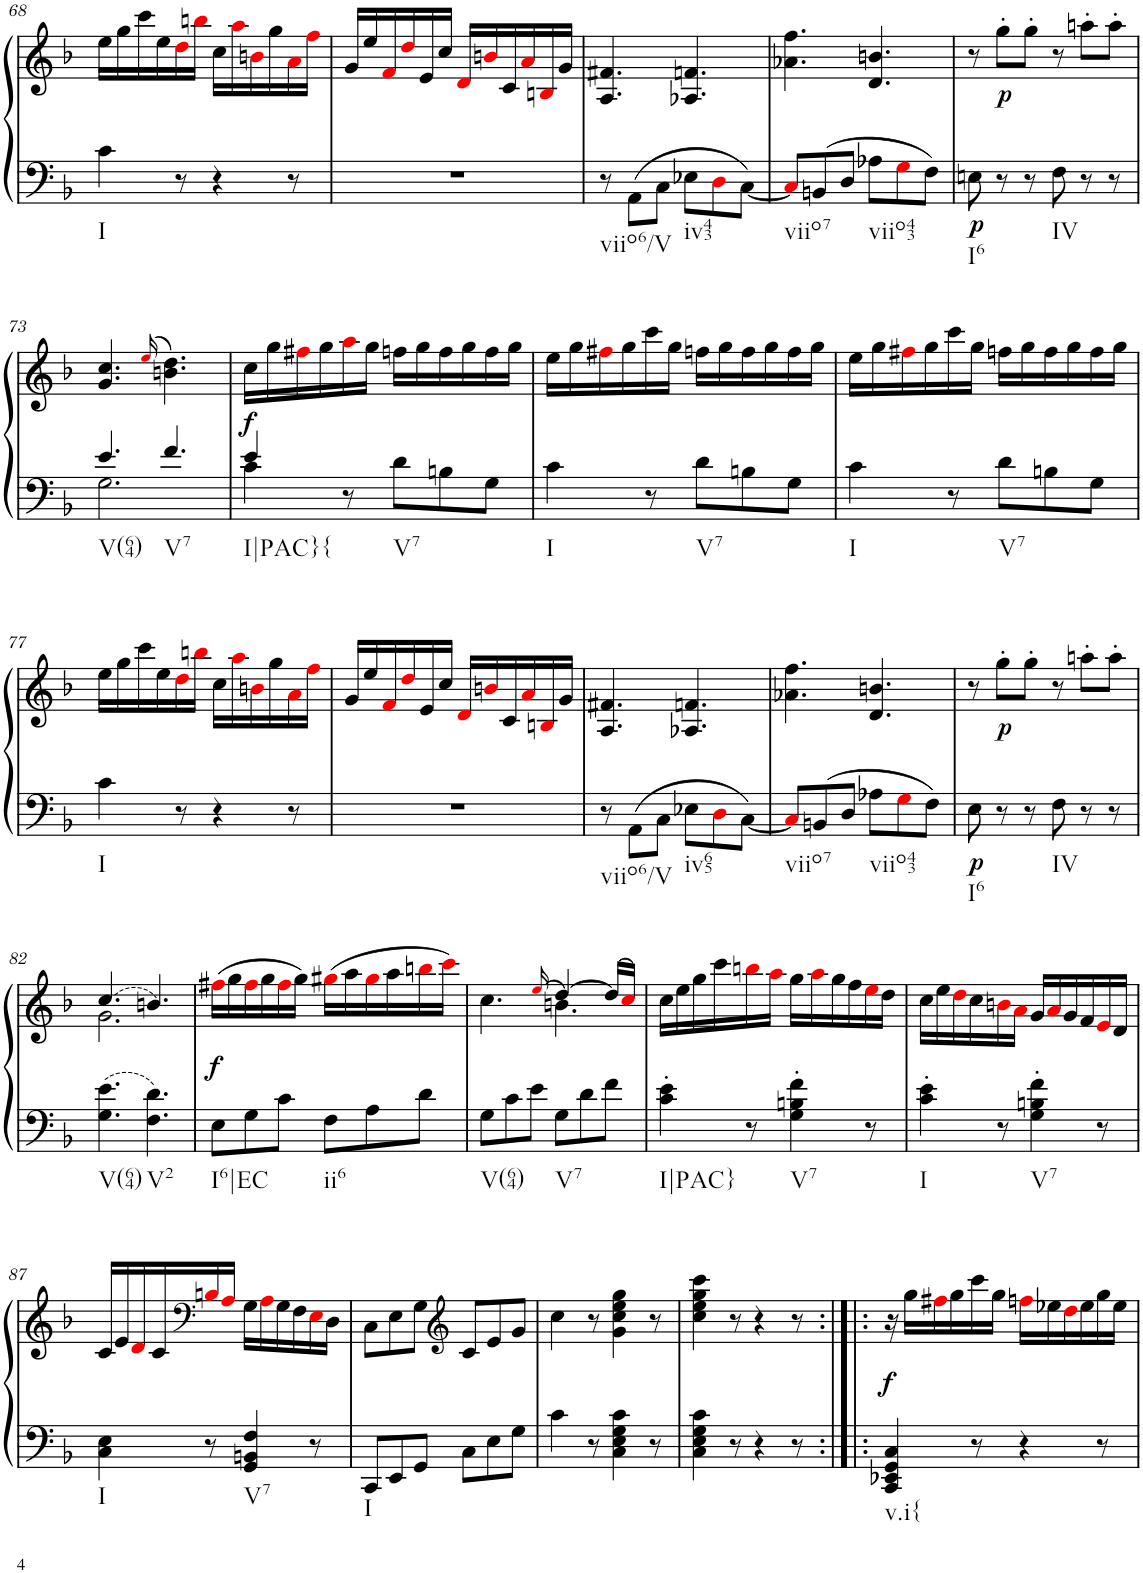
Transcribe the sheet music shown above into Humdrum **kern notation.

**kern	**kern	**dynam
*part1	*part1	*part1
*staff2	*staff1	*staff1/2
*I"Piano, Piano right	*	*
*I'Pno.	*	*
!!LO:PB:g=z
*clefF4	*clefG2	*
*k[b-]	*k[b-]	*
*M6/8	*M6/8	*
=68	=68	=68
!LO:TX:b:t=I	!	!
4c\	16ee\LL	.
.	16gg\	.
.	16ccc\	.
.	16ee\	.
8r	16ddi\	.
.	16bbni\JJ	.
4r	16cc\LL	.
.	16aai\	.
.	16bni\	.
.	16gg\	.
8r	16ai\	.
.	16ffi\JJ	.
=69	=69	=69
2.r	16g/LL	.
.	16ee/	.
.	16fi/	.
.	16ddi/	.
.	16e/	.
.	16cc/JJ	.
.	16di/LL	.
.	16bni/	.
.	16c/	.
.	16ai/	.
.	16Bni/	.
.	16g/JJ	.
=70	=70	=70
!LO:TX:b:t=viio6/V	!	!
8r	4.A/ 4.f#X/	.
8AA\L	.	.
8C\J	.	.
!LO:TX:b:t=iv43	!	!
8E-X\L	4.A-X/ 4.fn/	.
8Di\	.	.
[<8C\J	.	.
=71	=71	=71
!LO:TX:b:t=viio7	!	!
8Ci/L]	4.a-X\ 4.ff\	.
8BBn/	.	.
8D/J	.	.
!LO:TX:b:t=viio43	!	!
8A-X\L	4.d/ 4.bn/	.
8Gi\	.	.
8F\J	.	.
=72	=72	=72
!LO:TX:b:t=I6	!	!
!	!	!LO:DY:b=2
8En\	8r	p
!	!	!LO:DY:b
8r	8gg'\L	p
8r	8gg'\J	.
!LO:TX:b:t=IV	!	!
8F\	8r	.
8r	8aan'\L	.
8r	8aa'\J	.
!!LO:LB:g=z
=73	=73	=73
*^	*	*
!LO:TX:b:t=V(64)	!	!	!
4.e/	2.G\	4.g/ 4.cc/	.
.	.	(>16qeei/	.
!LO:TX:b:t=V7	!	!	!
4.f/	.	4.bn\ 4.dd\)	.
=74	=74	=74	=74
!LO:TX:b:t=I|PAC}{	!	!	!
!	!	!	!LO:DY:b
4e/	4c\	16cc\LL	f
.	.	16gg\	.
.	.	16ff#Xi\	.
.	.	16gg\	.
8r	2ryy	16aai\	.
.	.	16gg\JJ	.
!LO:TX:b:t=V7	!	!	!
8d\L	.	16ffn\LL	.
.	.	16gg\	.
8Bn\	.	16ff\	.
.	.	16gg\	.
8G\J	.	16ff\	.
.	.	16gg\JJ	.
*v	*v	*	*
=75	=75	=75
!LO:TX:b:t=I	!	!
4c\	16ee\LL	.
.	16gg\	.
.	16ff#Xi\	.
.	16gg\	.
8r	16ccc\	.
.	16gg\JJ	.
!LO:TX:b:t=V7	!	!
8d\L	16ffn\LL	.
.	16gg\	.
8Bn\	16ff\	.
.	16gg\	.
8G\J	16ff\	.
.	16gg\JJ	.
=76	=76	=76
!LO:TX:b:t=I	!	!
4c\	16ee\LL	.
.	16gg\	.
.	16ff#Xi\	.
.	16gg\	.
8r	16ccc\	.
.	16gg\JJ	.
!LO:TX:b:t=V7	!	!
8d\L	16ffn\LL	.
.	16gg\	.
8Bn\	16ff\	.
.	16gg\	.
8G\J	16ff\	.
.	16gg\JJ	.
!!LO:LB:g=z
=77	=77	=77
!LO:TX:b:t=I	!	!
4c\	16ee\LL	.
.	16gg\	.
.	16ccc\	.
.	16ee\	.
8r	16ddi\	.
.	16bbni\JJ	.
4r	16cc\LL	.
.	16aai\	.
.	16bni\	.
.	16gg\	.
8r	16ai\	.
.	16ffi\JJ	.
=78	=78	=78
2.r	16g/LL	.
.	16ee/	.
.	16fi/	.
.	16ddi/	.
.	16e/	.
.	16cc/JJ	.
.	16di/LL	.
.	16bni/	.
.	16c/	.
.	16ai/	.
.	16Bni/	.
.	16g/JJ	.
=79	=79	=79
!LO:TX:b:t=viio6/V	!	!
8r	4.A/ 4.f#X/	.
8AA\L	.	.
8C\J	.	.
!LO:TX:b:t=iv65	!	!
8E-X\L	4.A-X/ 4.fn/	.
8Di\	.	.
[<8C\J	.	.
=80	=80	=80
!LO:TX:b:t=viio7	!	!
8Ci/L]	4.a-X\ 4.ff\	.
8BBn/	.	.
8D/J	.	.
!LO:TX:b:t=viio43	!	!
8A-X\L	4.d/ 4.bn/	.
8Gi\	.	.
8F\J	.	.
=81	=81	=81
!LO:TX:b:t=I6	!	!
!	!	!LO:DY:b=2
8E\	8r	p
!	!	!LO:DY:b
8r	8gg'\L	p
8r	8gg'\J	.
!LO:TX:b:t=IV	!	!
8F\	8r	.
8r	8aan'\L	.
8r	8aa'\J	.
!!LO:LB:g=z
=82	=82	=82
*	*^	*
!LO:TX:b:t=V(64)	!	!	!
4.G\ 4.e\	(4.cc/	2.g\	.
!LO:TX:b:t=V2	!	!	!
4.F\ 4.d\	4.bn/)	.	.
*	*v	*v	*
=83	=83	=83
!LO:TX:b:t=I6|EC	!	!
!	!	!LO:DY:b
8E\L	(16ff#Xi\LL	f
.	16gg\	.
8G\	16ff#i\	.
.	16gg\	.
8c\J	16ff#i\	.
.	16gg\JJ)	.
!LO:TX:b:t=ii6	!	!
8F\L	(16gg#Xi\LL	.
.	16aa\	.
8A\	16gg#i\	.
.	16aa\	.
8d\J	16bbni\	.
.	16ccci\JJ)	.
=84	=84	=84
*	*^	*
!LO:TX:b:t=V(64)	!	!	!
8G\L	4.cc\	4.ryy	.
8c\	.	.	.
8e\J	.	.	.
.	(>16qeei/	.	.
!LO:TX:b:t=V7	!	!	!
8G\L	[4dd/)	4.bn\	.
8d\	.	.	.
8f\J	(16dd/LL]	.	.
.	16cci/JJ)	.	.
*	*v	*v	*
=85	=85	=85
!LO:TX:b:t=I|PAC}	!	!
4c\' 4e\'	16cc\LL	.
.	16ee\	.
.	16gg\	.
.	16ccc\	.
8r	16bbni\	.
.	16aai\JJ	.
!LO:TX:b:t=V7	!	!
4G\' 4Bn\' 4f\'	16gg\LL	.
.	16aai\	.
.	16gg\	.
.	16ff\	.
8r	16eei\	.
.	16dd\JJ	.
=86	=86	=86
!LO:TX:b:t=I	!	!
4c\' 4e\'	16cc\LL	.
.	16ee\	.
.	16ddi\	.
.	16cc\	.
8r	16bni\	.
.	16ai\JJ	.
!LO:TX:b:t=V7	!	!
4G\' 4Bn\' 4f\'	16g/LL	.
.	16ai/	.
.	16g/	.
.	16f/	.
8r	16ei/	.
.	16d/JJ	.
!!LO:LB:g=z
=87	=87	=87
!LO:TX:b:t=I	!	!
4C\ 4E\	16c/LL	.
.	16e/	.
.	16di/	.
.	16c/	.
*	*clefF4	*
8r	16Bni/	.
.	16Ai/JJ	.
!LO:TX:b:t=V7	!	!
4GG/ 4BBn/ 4F/	16G\LL	.
.	16Ai\	.
.	16G\	.
.	16F\	.
8r	16Ei\	.
.	16D\JJ	.
=88	=88	=88
!LO:TX:b:t=I	!	!
8CC/L	8C\L	.
8EE/	8E\	.
8GG/J	8G\J	.
*	*clefG2	*
8C\L	8c/L	.
8E\	8e/	.
8G\J	8g/J	.
=89	=89	=89
4c\	4cc\	.
8r	8r	.
4C\ 4E\ 4G\ 4c\	4g\ 4cc\ 4ee\ 4gg\	.
8r	8r	.
=90	=90	=90
4C\ 4E\ 4G\ 4c\	4cc\ 4ee\ 4gg\ 4ccc\	.
8r	8r	.
4r	4r	.
8r	8r	.
=91:|!|:	=91:|!|:	=91:|!|:
!LO:TX:b:t=v.i{	!	!
!	!	!LO:DY:b
4CC/ 4EE-X/ 4GG/ 4C/	16r	f
.	16gg\LL	.
.	16ff#Xi\	.
.	16gg\	.
8r	16ccc\	.
.	16gg\JJ	.
4r	16ffni\LL	.
.	16ee-X\	.
.	16ddi\	.
.	16ee-\	.
8r	16gg\	.
.	16ee-\JJ	.
=	=	=
*-	*-	*-
